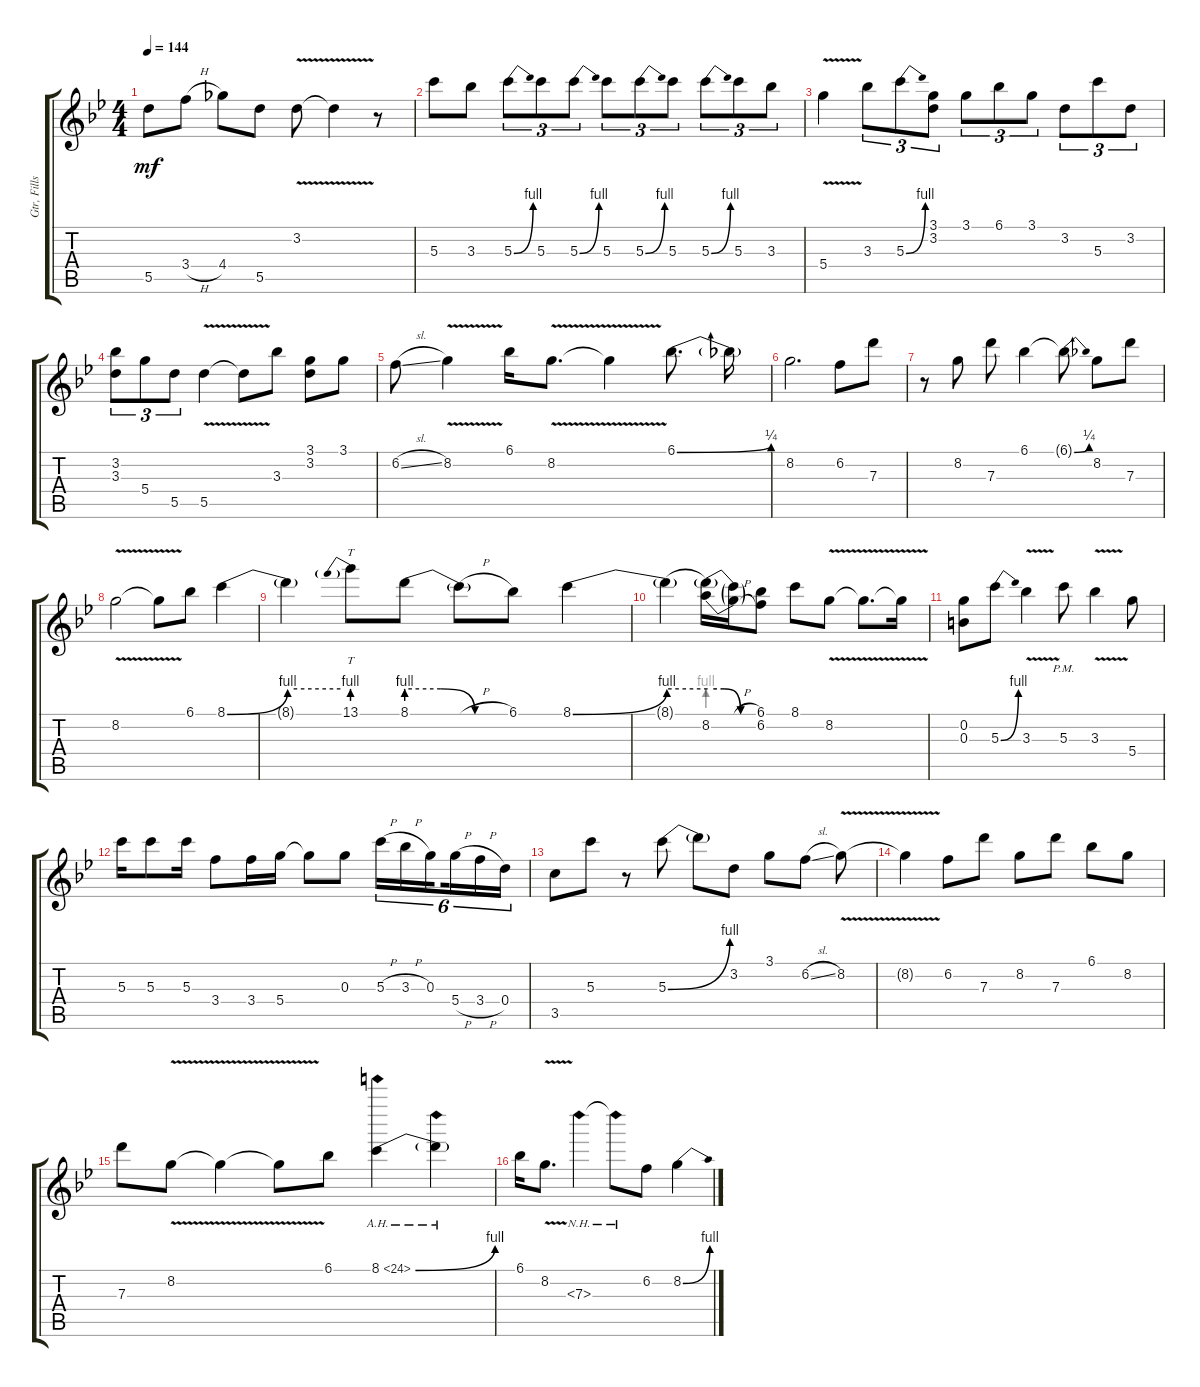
\track ("Gtr, Fills and Gtr. Solo" "Gtr, Fills") {instrument overdrivenguitar}
\staff {score tabs}
\tuning (E4 B3 G4 D4 A3 E3) {hide}
\ts (4 4)
\tempo 144
\clef g2
\ks bb
5.5.8{dy mf} 3.4{h}.8 4.4.8 5.5.8 3.2{v}.8 3.2{v t}.4 r.8 |
5.3.8 3.3.8 5.3{be (bend 0 0 60 4)}.8{tu (3 2)} 5.3.8{tu (3 2)} 5.3{be (bend 0 0 60 4)}.8{tu (3 2)} 5.3.8{tu (3 2)} 5.3{be (bend 0 0 60 4)}.8{tu (3 2)} 5.3.8{tu (3 2)} 5.3{be (bend 0 0 60 4)}.8{tu (3 2)} 5.3.8{tu (3 2)} 3.3.8{tu (3 2)} |
5.4{v}.4 3.3.8{tu (3 2)} 5.3{be (bend 0 0 60 4)}.8{tu (3 2)} (3.1 3.2).8{tu (3 2)} 3.1.8{tu (3 2)} 6.1.8{tu (3 2)} 3.1.8{tu (3 2)} 3.2.8{tu (3 2)} 5.3.8{tu (3 2)} 3.2.8{tu (3 2)} |
(3.2 3.3).8{tu (3 2)} 5.4.8{tu (3 2)} 5.5.8{tu (3 2)} 5.5{v}.4 5.5{v t}.8 3.3.8 (3.1 3.2).8 3.1.8 |
6.2{sl}.8 8.2{v}.4 6.1.16 8.2{v}.8{d} 8.2{v t}.4 6.1{be (bend 0 0 60 1)}.8{d} 6.1{t}.16 |
8.2.2{d} 6.2.8 7.3.8 |
r.8 8.2.8 7.3.8 6.1.4 6.1{be (bend 0 0 60 1) t}.8 8.2.8 7.3.8 |
8.2{v}.2 8.2{v t}.8 6.1.8 8.1{be (bend 0 0 60 4)}.4 |
8.1{be (hold 0 4 60 4) t}.4 13.1{be (prebend 0 4 60 4)}.8{tt} 8.1{be (custom 0 4 20 4 40 0 60 0)}.8 8.1{h t}.8 6.1.8 8.1{be (bend 0 0 60 4)}.4 |
8.1{be (hold 0 4 60 4) t}.4 (8.1{be (custom 0 4 20 4 40 0 60 0) t} 8.2{be (custom 0 4 20 4 40 0 60 0)}).16 (8.1{h t} 8.2{h t}).16 (6.1 6.2).8 8.1.8 8.2{v}.8 8.2{v t}.8{d} 8.2{t}.16 |
(0.2 0.3).8 5.3{be (bend 0 0 60 4)}.8 3.3{v}.4 5.3{pm}.8 3.3{v}.4 5.4.8 |
5.3.16 5.3.8 5.3.16 3.4.8 3.4.16 5.4.16 5.4{t}.8 0.3.8 5.3{h}.16{tu (6 4)} 3.3{h}.16{tu (6 4)} 0.3.16{tu (6 4) beam splitsecondary} 5.4{h}.16{tu (6 4)} 3.4{h}.16{tu (6 4)} 0.4.16{tu (6 4)} |
3.5.8 5.3.8 r.8 5.3{be (bend 0 0 60 4)}.8 5.3{t}.8 3.2.8 3.1.8 6.2{sl}.8 8.2{v}.8 |
8.2{v t}.4 6.2.8 7.3.8 8.2.8 7.3.8 6.1.8 8.2.8 |
7.3.8 8.2{v}.8 8.2{v t}.4 8.2{v t}.8 6.1.8 8.1{be (bend 0 0 60 4) ah 16}.4 8.1{ah 12 t}.4 |
6.1.16 8.2{v}.8{d} 7.3{nh}.4 7.3{nh t}.8 6.2.8 8.2{be (bend 0 0 60 4)}.4
